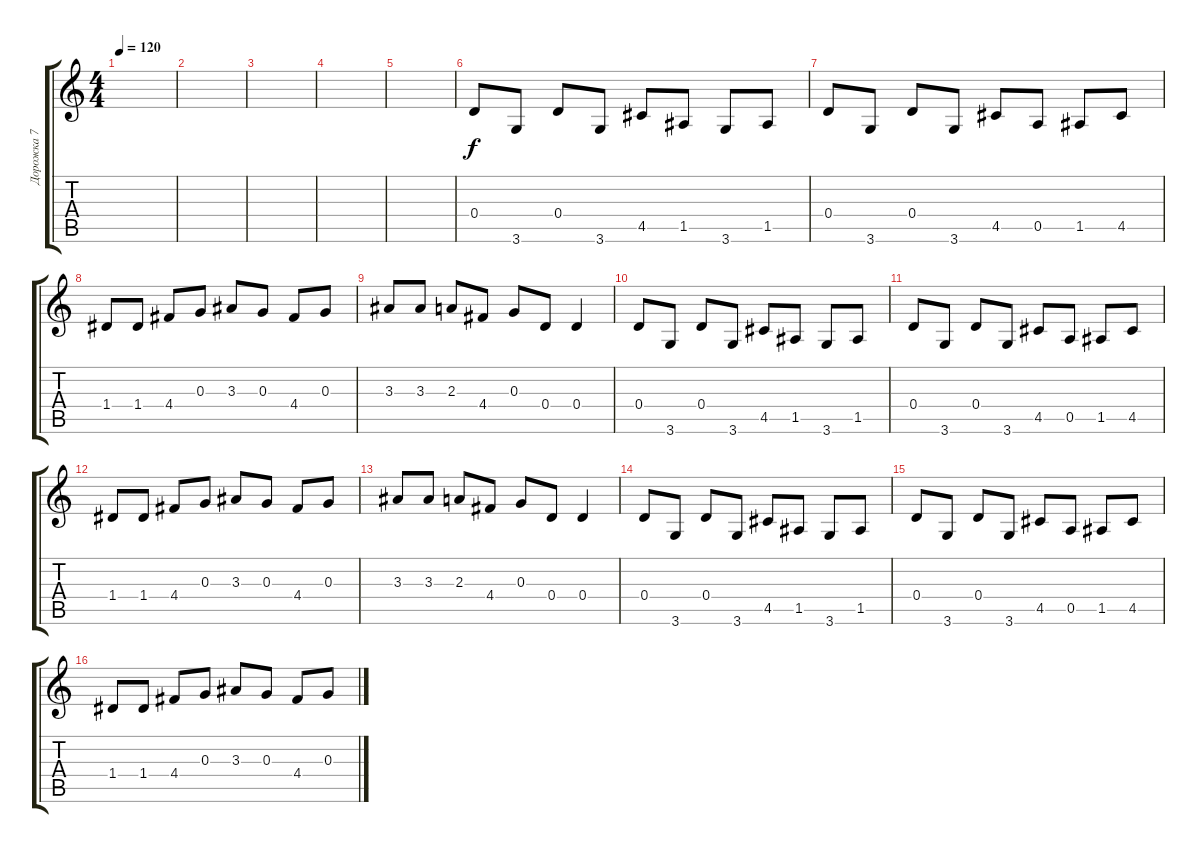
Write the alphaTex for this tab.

\track ("Дорожка 7" "Дорожка 7") {instrument fretlessbass}
\staff {score tabs}
\tuning (E4 B3 G3 D3 A2 E2) {hide}
\ts (4 4)
\tempo 120
\clef g2
\ks c
|
|
|
|
|
0.4.8 3.6.8 0.4.8 3.6.8 4.5.8 1.5.8 3.6.8 1.5.8 |
0.4.8 3.6.8 0.4.8 3.6.8 4.5.8 0.5.8 1.5.8 4.5.8 |
1.4.8 1.4.8 4.4.8 0.3.8 3.3.8 0.3.8 4.4.8 0.3.8 |
3.3.8 3.3.8 2.3.8 4.4.8 0.3.8 0.4.8 0.4.4 |
0.4.8 3.6.8 0.4.8 3.6.8 4.5.8 1.5.8 3.6.8 1.5.8 |
0.4.8 3.6.8 0.4.8 3.6.8 4.5.8 0.5.8 1.5.8 4.5.8 |
1.4.8 1.4.8 4.4.8 0.3.8 3.3.8 0.3.8 4.4.8 0.3.8 |
3.3.8 3.3.8 2.3.8 4.4.8 0.3.8 0.4.8 0.4.4 |
0.4.8 3.6.8 0.4.8 3.6.8 4.5.8 1.5.8 3.6.8 1.5.8 |
0.4.8 3.6.8 0.4.8 3.6.8 4.5.8 0.5.8 1.5.8 4.5.8 |
1.4.8 1.4.8 4.4.8 0.3.8 3.3.8 0.3.8 4.4.8 0.3.8
